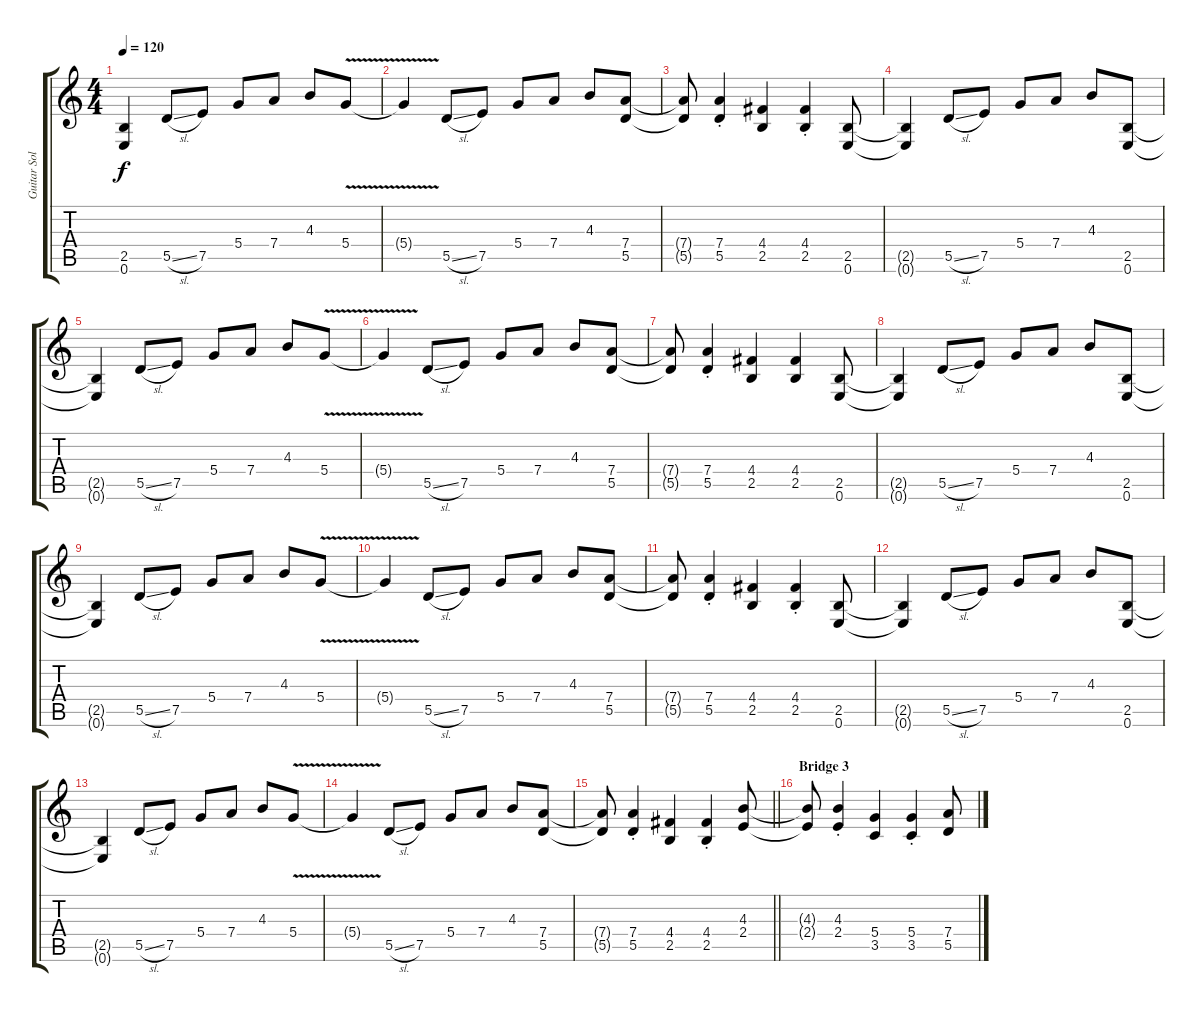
\track ("Guitar Solo" "Guitar Sol") {instrument electricguitarclean}
\staff {score tabs}
\tuning (E4 B3 G3 D3 A2 E2) {hide}
\ts (4 4)
\tempo 120
\clef g2
\ks c
(2.5{t} 0.6{t}).4{dy f} 5.5{sl}.8 7.5.8 5.4.8 7.4.8 4.3.8 5.4{v}.8 |
5.4{t}.4 5.5{sl}.8 7.5.8 5.4.8 7.4.8 4.3.8 (7.4 5.5).8 |
(7.4{t} 5.5{t}).8 (7.4{st} 5.5{st}).4 (4.4 2.5).4 (4.4{st} 2.5{st}).4 (2.5 0.6).8 |
(2.5{t} 0.6{t}).4 5.5{sl}.8 7.5.8 5.4.8 7.4.8 4.3.8 (2.5 0.6).8 |
(2.5{t} 0.6{t}).4 5.5{sl}.8 7.5.8 5.4.8 7.4.8 4.3.8 5.4{v}.8 |
5.4{t}.4 5.5{sl}.8 7.5.8 5.4.8 7.4.8 4.3.8 (7.4 5.5).8 |
(7.4{t} 5.5{t}).8 (7.4{st} 5.5{st}).4 (4.4 2.5).4 (4.4 2.5).4 (2.5 0.6).8 |
(2.5{t} 0.6{t}).4 5.5{sl}.8 7.5.8 5.4.8 7.4.8 4.3.8 (2.5 0.6).8 |
(2.5{t} 0.6{t}).4 5.5{sl}.8 7.5.8 5.4.8 7.4.8 4.3.8 5.4{v}.8 |
5.4{t}.4 5.5{sl}.8 7.5.8 5.4.8 7.4.8 4.3.8 (7.4 5.5).8 |
(7.4{t} 5.5{t}).8 (7.4{st} 5.5{st}).4 (4.4 2.5).4 (4.4{st} 2.5{st}).4 (2.5 0.6).8 |
(2.5{t} 0.6{t}).4 5.5{sl}.8 7.5.8 5.4.8 7.4.8 4.3.8 (2.5 0.6).8 |
(2.5{t} 0.6{t}).4 5.5{sl}.8 7.5.8 5.4.8 7.4.8 4.3.8 5.4{v}.8 |
5.4{t}.4 5.5{sl}.8 7.5.8 5.4.8 7.4.8 4.3.8 (7.4 5.5).8 |
\barLineRight lightlight
(7.4{t} 5.5{t}).8 (7.4{st} 5.5{st}).4 (4.4 2.5).4 (4.4{st} 2.5{st}).4 (4.3 2.4).8 |
\section ("" "Bridge 3")
(4.3{t} 2.4{t}).8 (4.3{st} 2.4{st}).4 (5.4 3.5).4 (5.4{st} 3.5{st}).4 (7.4 5.5).8
